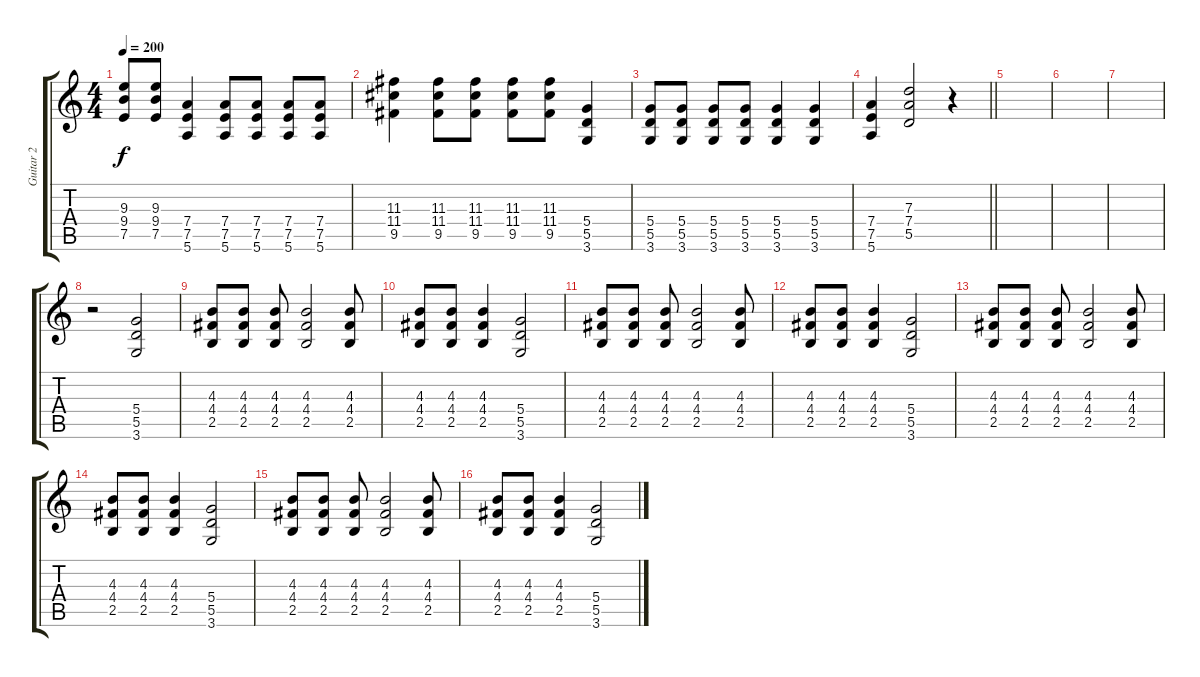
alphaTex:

\track ("Guitar 2" "Guitar 2") {instrument distortionguitar}
\staff {score tabs}
\tuning (E4 B3 G3 D3 A2 E2) {hide}
\ts (4 4)
\tempo 200
\clef g2
\ks c
(9.3 9.4 7.5).8{dy f} (9.3 9.4 7.5).8 (7.4 7.5 5.6).4 (7.4 7.5 5.6).8 (7.4 7.5 5.6).8 (7.4 7.5 5.6).8 (7.4 7.5 5.6).8 |
(11.3 11.4 9.5).4 (11.3 11.4 9.5).8 (11.3 11.4 9.5).8 (11.3 11.4 9.5).8 (11.3 11.4 9.5).8 (5.4 5.5 3.6).4 |
(5.4 5.5 3.6).8 (5.4 5.5 3.6).8 (5.4 5.5 3.6).8 (5.4 5.5 3.6).8 (5.4 5.5 3.6).4 (5.4 5.5 3.6).4 |
\barLineRight lightlight
(7.4 7.5 5.6).4 (7.3 7.4 5.5).2 r.4 |
|
|
|
r.2 (5.4 5.5 3.6).2 |
(4.3 4.4 2.5).8 (4.3 4.4 2.5).8 (4.3 4.4 2.5).8 (4.3 4.4 2.5).2 (4.3 4.4 2.5).8 |
(4.3 4.4 2.5).8 (4.3 4.4 2.5).8 (4.3 4.4 2.5).4 (5.4 5.5 3.6).2 |
(4.3 4.4 2.5).8 (4.3 4.4 2.5).8 (4.3 4.4 2.5).8 (4.3 4.4 2.5).2 (4.3 4.4 2.5).8 |
(4.3 4.4 2.5).8 (4.3 4.4 2.5).8 (4.3 4.4 2.5).4 (5.4 5.5 3.6).2 |
(4.3 4.4 2.5).8 (4.3 4.4 2.5).8 (4.3 4.4 2.5).8 (4.3 4.4 2.5).2 (4.3 4.4 2.5).8 |
(4.3 4.4 2.5).8 (4.3 4.4 2.5).8 (4.3 4.4 2.5).4 (5.4 5.5 3.6).2 |
(4.3 4.4 2.5).8 (4.3 4.4 2.5).8 (4.3 4.4 2.5).8 (4.3 4.4 2.5).2 (4.3 4.4 2.5).8 |
(4.3 4.4 2.5).8 (4.3 4.4 2.5).8 (4.3 4.4 2.5).4 (5.4 5.5 3.6).2
